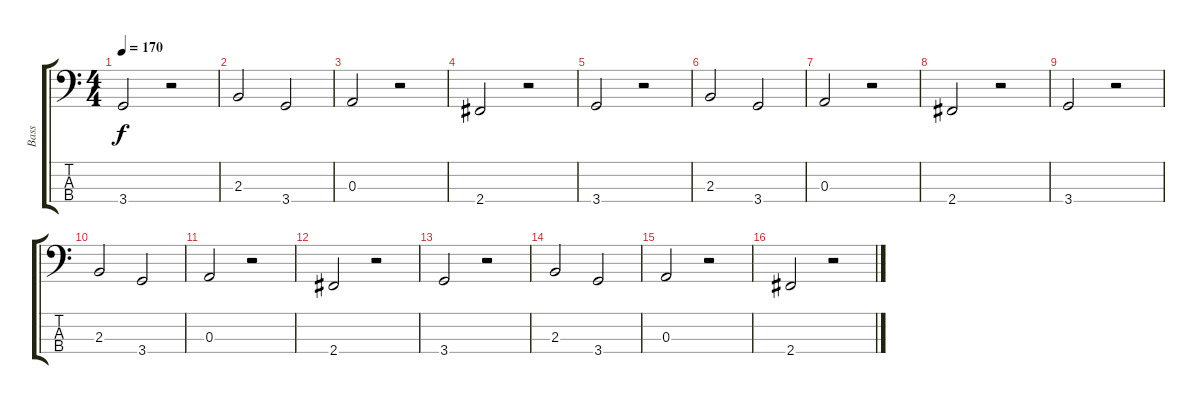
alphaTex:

\track ("Bass" "Bass") {instrument electricbasspick}
\staff {score tabs}
\tuning (G2 D2 A1 E1) {hide}
\ts (4 4)
\tempo 170
\clef f4
\ks c
3.4.2{dy f} r.2 |
2.3.2 3.4.2 |
0.3.2 r.2 |
2.4.2 r.2 |
3.4.2 r.2 |
2.3.2 3.4.2 |
0.3.2 r.2 |
2.4.2 r.2 |
3.4.2 r.2 |
2.3.2 3.4.2 |
0.3.2 r.2 |
2.4.2 r.2 |
3.4.2 r.2 |
2.3.2 3.4.2 |
0.3.2 r.2 |
2.4.2 r.2
